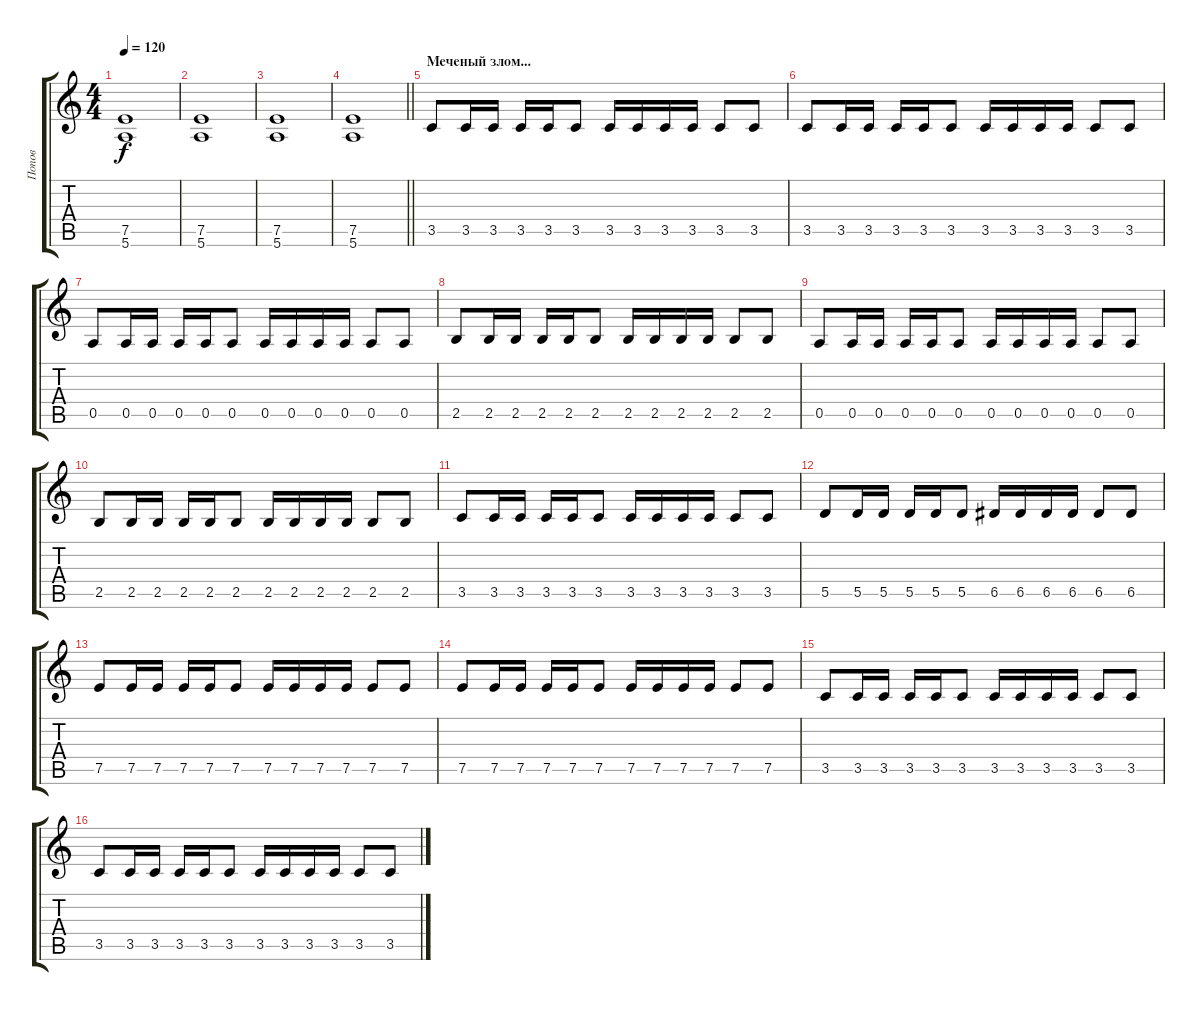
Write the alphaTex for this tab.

\track ("Попов" "Попов") {instrument distortionguitar}
\staff {score tabs}
\tuning (E4 B3 G3 D3 A2 E2) {hide}
\ts (4 4)
\tempo 120
\clef g2
\ks c
(7.5 5.6).1{dy f} |
(7.5 5.6).1 |
(7.5 5.6).1 |
\barLineRight lightlight
(7.5 5.6).1 |
\section ("" "Меченый злом...")
3.5.8 3.5.16 3.5.16 3.5.16 3.5.16 3.5.8 3.5.16 3.5.16 3.5.16 3.5.16 3.5.8 3.5.8 |
3.5.8 3.5.16 3.5.16 3.5.16 3.5.16 3.5.8 3.5.16 3.5.16 3.5.16 3.5.16 3.5.8 3.5.8 |
0.5.8 0.5.16 0.5.16 0.5.16 0.5.16 0.5.8 0.5.16 0.5.16 0.5.16 0.5.16 0.5.8 0.5.8 |
2.5.8 2.5.16 2.5.16 2.5.16 2.5.16 2.5.8 2.5.16 2.5.16 2.5.16 2.5.16 2.5.8 2.5.8 |
0.5.8 0.5.16 0.5.16 0.5.16 0.5.16 0.5.8 0.5.16 0.5.16 0.5.16 0.5.16 0.5.8 0.5.8 |
2.5.8 2.5.16 2.5.16 2.5.16 2.5.16 2.5.8 2.5.16 2.5.16 2.5.16 2.5.16 2.5.8 2.5.8 |
3.5.8 3.5.16 3.5.16 3.5.16 3.5.16 3.5.8 3.5.16 3.5.16 3.5.16 3.5.16 3.5.8 3.5.8 |
5.5.8 5.5.16 5.5.16 5.5.16 5.5.16 5.5.8 6.5.16 6.5.16 6.5.16 6.5.16 6.5.8 6.5.8 |
7.5.8 7.5.16 7.5.16 7.5.16 7.5.16 7.5.8 7.5.16 7.5.16 7.5.16 7.5.16 7.5.8 7.5.8 |
7.5.8 7.5.16 7.5.16 7.5.16 7.5.16 7.5.8 7.5.16 7.5.16 7.5.16 7.5.16 7.5.8 7.5.8 |
3.5.8 3.5.16 3.5.16 3.5.16 3.5.16 3.5.8 3.5.16 3.5.16 3.5.16 3.5.16 3.5.8 3.5.8 |
3.5.8 3.5.16 3.5.16 3.5.16 3.5.16 3.5.8 3.5.16 3.5.16 3.5.16 3.5.16 3.5.8 3.5.8
